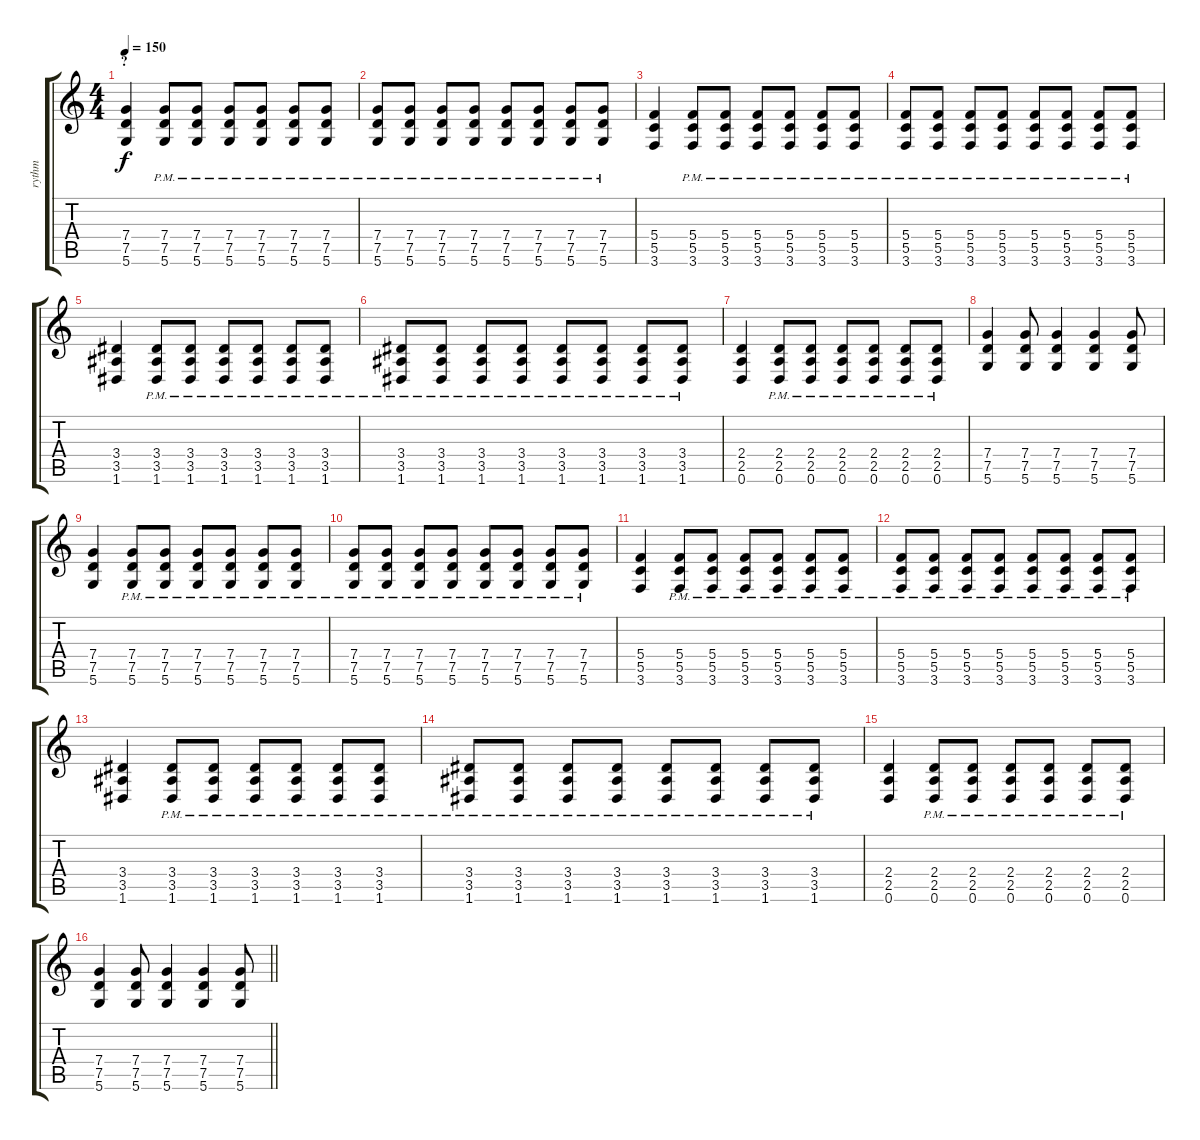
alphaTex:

\track ("rythm" "rythm") {instrument distortionguitar}
\staff {score tabs}
\tuning (D4 A3 F3 C3 G2 D2) {hide}
\ts (4 4)
\section ("" "?")
\tempo 150
\clef g2
\ks c
(7.4 7.5 5.6).4{dy f} (7.4{pm} 7.5{pm} 5.6{pm}).8 (7.4{pm} 7.5{pm} 5.6{pm}).8 (7.4{pm} 7.5{pm} 5.6{pm}).8 (7.4{pm} 7.5{pm} 5.6{pm}).8 (7.4{pm} 7.5{pm} 5.6{pm}).8 (7.4{pm} 7.5{pm} 5.6{pm}).8 |
(7.4{pm} 7.5{pm} 5.6{pm}).8 (7.4{pm} 7.5{pm} 5.6{pm}).8 (7.4{pm} 7.5{pm} 5.6{pm}).8 (7.4{pm} 7.5{pm} 5.6{pm}).8 (7.4{pm} 7.5{pm} 5.6{pm}).8 (7.4{pm} 7.5{pm} 5.6{pm}).8 (7.4{pm} 7.5{pm} 5.6{pm}).8 (7.4{pm} 7.5{pm} 5.6{pm}).8 |
(5.4 5.5 3.6).4 (5.4{pm} 5.5{pm} 3.6{pm}).8 (5.4{pm} 5.5{pm} 3.6{pm}).8 (5.4{pm} 5.5{pm} 3.6{pm}).8 (5.4{pm} 5.5{pm} 3.6{pm}).8 (5.4{pm} 5.5{pm} 3.6{pm}).8 (5.4{pm} 5.5{pm} 3.6{pm}).8 |
(5.4{pm} 5.5{pm} 3.6{pm}).8 (5.4{pm} 5.5{pm} 3.6{pm}).8 (5.4{pm} 5.5{pm} 3.6{pm}).8 (5.4{pm} 5.5{pm} 3.6{pm}).8 (5.4{pm} 5.5{pm} 3.6{pm}).8 (5.4{pm} 5.5{pm} 3.6{pm}).8 (5.4{pm} 5.5{pm} 3.6{pm}).8 (5.4{pm} 5.5{pm} 3.6{pm}).8 |
(3.4 3.5 1.6).4 (3.4{pm} 3.5{pm} 1.6{pm}).8 (3.4{pm} 3.5{pm} 1.6{pm}).8 (3.4{pm} 3.5{pm} 1.6{pm}).8 (3.4{pm} 3.5{pm} 1.6{pm}).8 (3.4{pm} 3.5{pm} 1.6{pm}).8 (3.4{pm} 3.5{pm} 1.6{pm}).8 |
(3.4{pm} 3.5{pm} 1.6{pm}).8 (3.4{pm} 3.5{pm} 1.6{pm}).8 (3.4{pm} 3.5{pm} 1.6{pm}).8 (3.4{pm} 3.5{pm} 1.6{pm}).8 (3.4{pm} 3.5{pm} 1.6{pm}).8 (3.4{pm} 3.5{pm} 1.6{pm}).8 (3.4{pm} 3.5{pm} 1.6{pm}).8 (3.4{pm} 3.5{pm} 1.6{pm}).8 |
(2.4 2.5 0.6).4 (2.4{pm} 2.5{pm} 0.6{pm}).8 (2.4{pm} 2.5{pm} 0.6{pm}).8 (2.4{pm} 2.5{pm} 0.6{pm}).8 (2.4{pm} 2.5{pm} 0.6{pm}).8 (2.4{pm} 2.5{pm} 0.6{pm}).8 (2.4{pm} 2.5{pm} 0.6{pm}).8 |
(7.4 7.5 5.6).4 (7.4 7.5 5.6).8 (7.4 7.5 5.6).4 (7.4 7.5 5.6).4 (7.4 7.5 5.6).8 |
(7.4 7.5 5.6).4 (7.4{pm} 7.5{pm} 5.6{pm}).8 (7.4{pm} 7.5{pm} 5.6{pm}).8 (7.4{pm} 7.5{pm} 5.6{pm}).8 (7.4{pm} 7.5{pm} 5.6{pm}).8 (7.4{pm} 7.5{pm} 5.6{pm}).8 (7.4{pm} 7.5{pm} 5.6{pm}).8 |
(7.4{pm} 7.5{pm} 5.6{pm}).8 (7.4{pm} 7.5{pm} 5.6{pm}).8 (7.4{pm} 7.5{pm} 5.6{pm}).8 (7.4{pm} 7.5{pm} 5.6{pm}).8 (7.4{pm} 7.5{pm} 5.6{pm}).8 (7.4{pm} 7.5{pm} 5.6{pm}).8 (7.4{pm} 7.5{pm} 5.6{pm}).8 (7.4{pm} 7.5{pm} 5.6{pm}).8 |
(5.4 5.5 3.6).4 (5.4{pm} 5.5{pm} 3.6{pm}).8 (5.4{pm} 5.5{pm} 3.6{pm}).8 (5.4{pm} 5.5{pm} 3.6{pm}).8 (5.4{pm} 5.5{pm} 3.6{pm}).8 (5.4{pm} 5.5{pm} 3.6{pm}).8 (5.4{pm} 5.5{pm} 3.6{pm}).8 |
(5.4{pm} 5.5{pm} 3.6{pm}).8 (5.4{pm} 5.5{pm} 3.6{pm}).8 (5.4{pm} 5.5{pm} 3.6{pm}).8 (5.4{pm} 5.5{pm} 3.6{pm}).8 (5.4{pm} 5.5{pm} 3.6{pm}).8 (5.4{pm} 5.5{pm} 3.6{pm}).8 (5.4{pm} 5.5{pm} 3.6{pm}).8 (5.4{pm} 5.5{pm} 3.6{pm}).8 |
(3.4 3.5 1.6).4 (3.4{pm} 3.5{pm} 1.6{pm}).8 (3.4{pm} 3.5{pm} 1.6{pm}).8 (3.4{pm} 3.5{pm} 1.6{pm}).8 (3.4{pm} 3.5{pm} 1.6{pm}).8 (3.4{pm} 3.5{pm} 1.6{pm}).8 (3.4{pm} 3.5{pm} 1.6{pm}).8 |
(3.4{pm} 3.5{pm} 1.6{pm}).8 (3.4{pm} 3.5{pm} 1.6{pm}).8 (3.4{pm} 3.5{pm} 1.6{pm}).8 (3.4{pm} 3.5{pm} 1.6{pm}).8 (3.4{pm} 3.5{pm} 1.6{pm}).8 (3.4{pm} 3.5{pm} 1.6{pm}).8 (3.4{pm} 3.5{pm} 1.6{pm}).8 (3.4{pm} 3.5{pm} 1.6{pm}).8 |
(2.4 2.5 0.6).4 (2.4{pm} 2.5{pm} 0.6{pm}).8 (2.4{pm} 2.5{pm} 0.6{pm}).8 (2.4{pm} 2.5{pm} 0.6{pm}).8 (2.4{pm} 2.5{pm} 0.6{pm}).8 (2.4{pm} 2.5{pm} 0.6{pm}).8 (2.4{pm} 2.5{pm} 0.6{pm}).8 |
\barLineRight lightlight
(7.4 7.5 5.6).4 (7.4 7.5 5.6).8 (7.4 7.5 5.6).4 (7.4 7.5 5.6).4 (7.4 7.5 5.6).8
